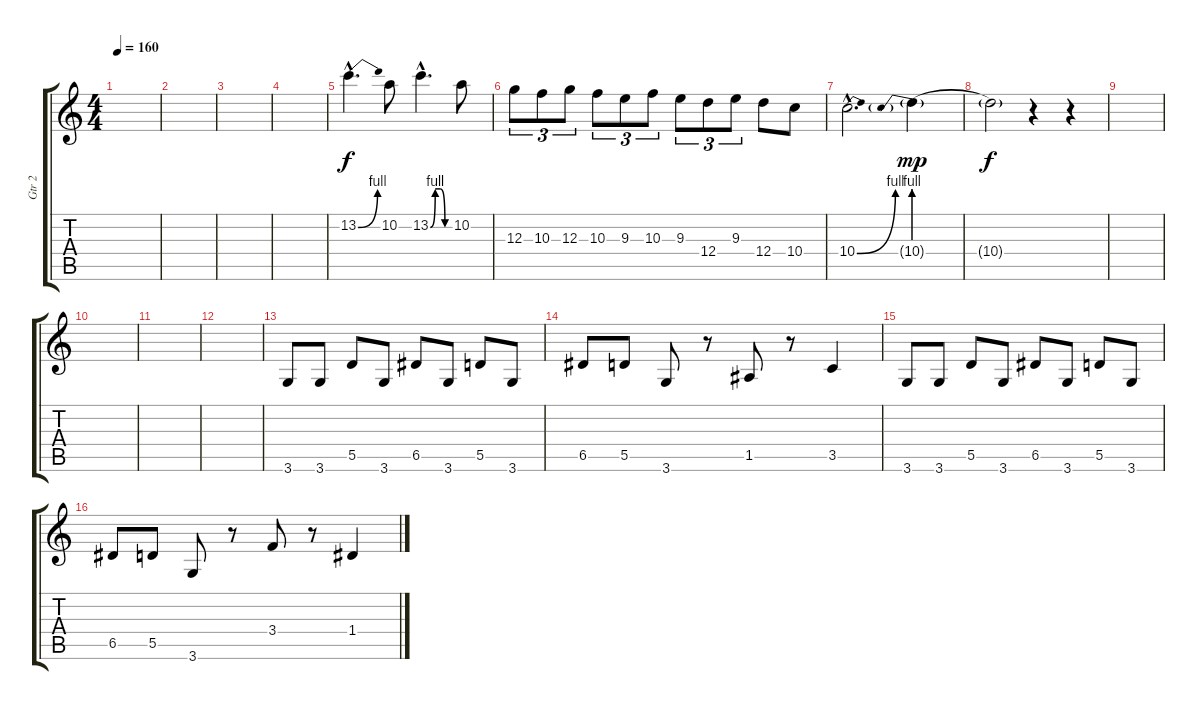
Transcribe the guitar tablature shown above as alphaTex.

\track ("Gtr 2" "Gtr 2") {instrument distortionguitar}
\staff {score tabs}
\tuning (E4 B3 G3 D3 A2 E2) {hide}
\ts (4 4)
\tempo 160
\clef g2
\ks c
|
|
|
|
13.2{be (bend 0 0 60 4) hac}.4{d} 10.2.8 13.2{be (custom 0 0 15 4 30 4 45 0 60 0) hac}.4{d} 10.2.8 |
12.3.8{tu (3 2)} 10.3.8{tu (3 2)} 12.3.8{tu (3 2)} 10.3.8{tu (3 2)} 9.3.8{tu (3 2)} 10.3.8{tu (3 2)} 9.3.8{tu (3 2)} 12.4.8{tu (3 2)} 9.3.8{tu (3 2)} 12.4.8 10.4.8 |
10.4{be (bend 0 0 60 4) hac}.2{d} 10.4{be (prebend 0 4 60 4) g}.4{dy mp} |
10.4{t}.2{dy f} r.4 r.4 |
|
|
|
|
3.6.8 3.6.8 5.5.8 3.6.8 6.5.8 3.6.8 5.5.8 3.6.8 |
6.5.8 5.5.8 3.6.8 r.8 1.5.8 r.8 3.5.4 |
3.6.8 3.6.8 5.5.8 3.6.8 6.5.8 3.6.8 5.5.8 3.6.8 |
6.5.8 5.5.8 3.6.8 r.8 3.4.8 r.8 1.4.4
